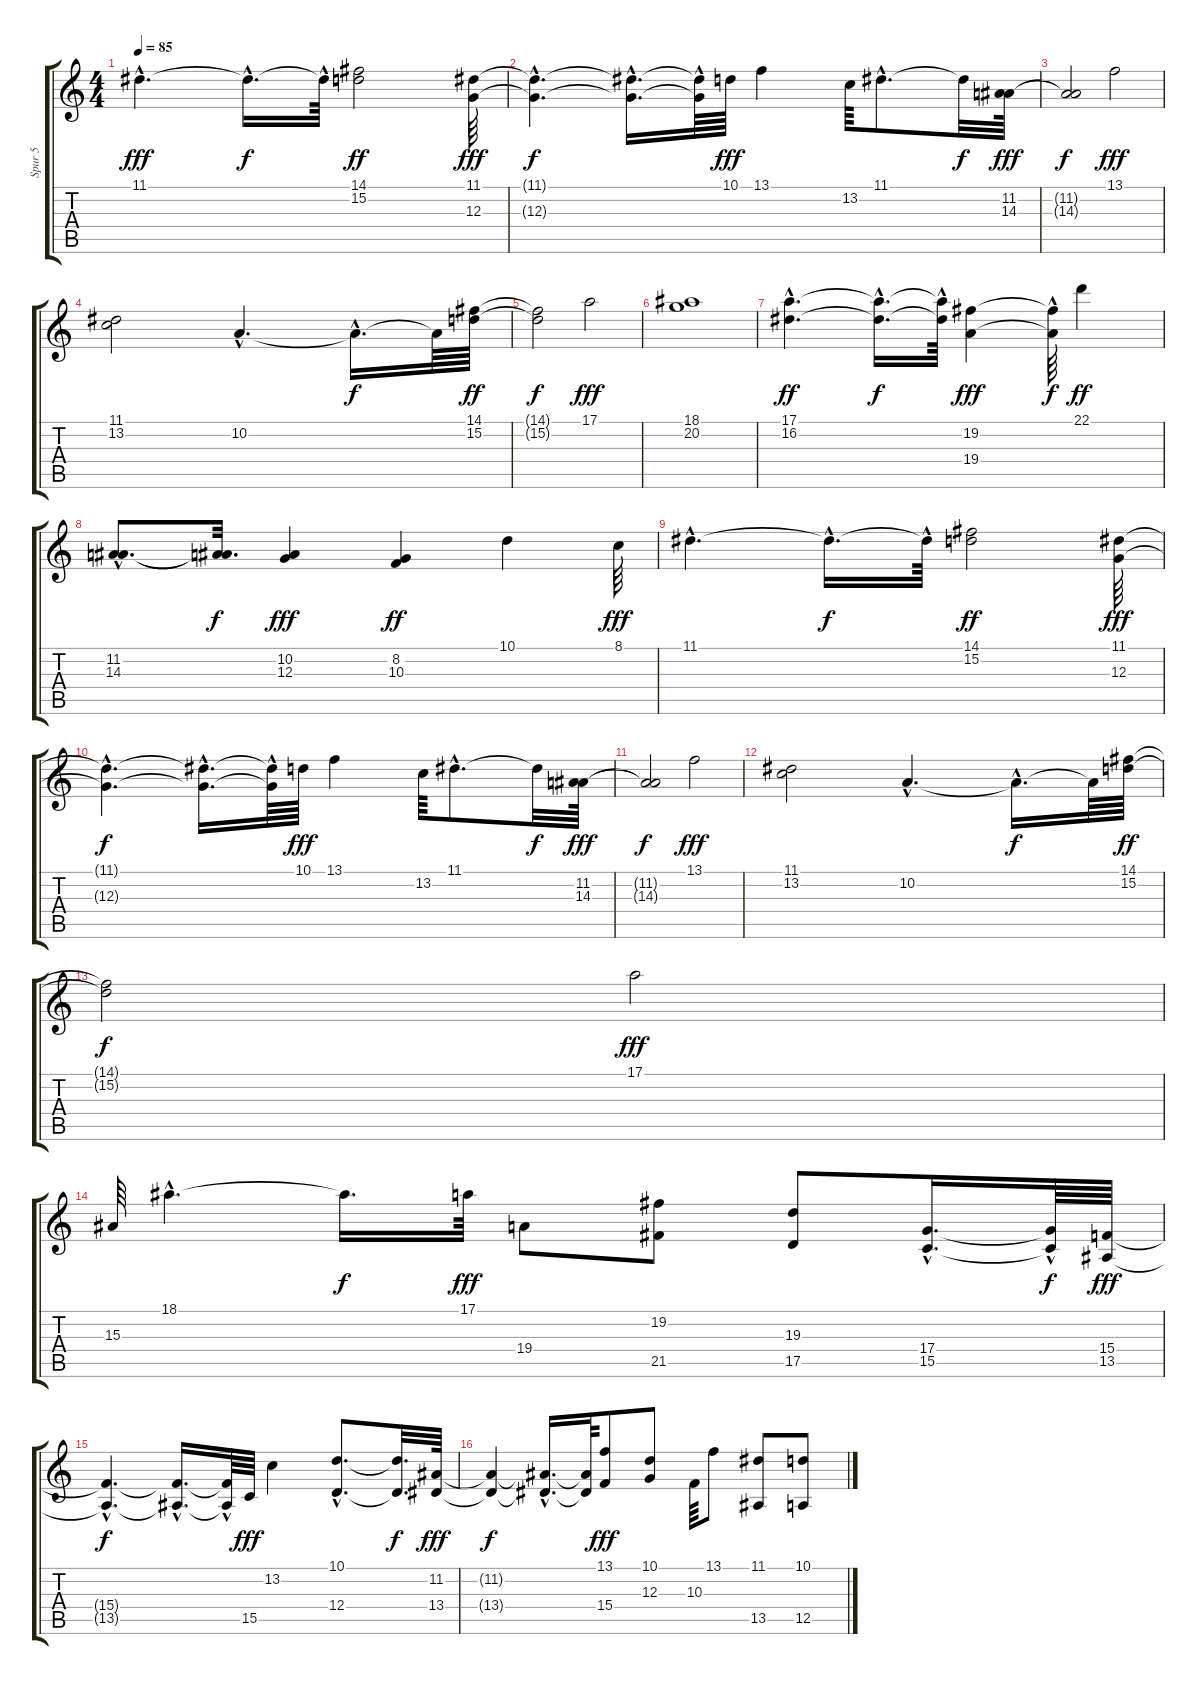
\track ("Spur 5" "Spur 5") {instrument stringensemble1}
\staff {score tabs}
\tuning (E4 B3 G3 D3 A2 E2) {hide}
\ts (4 4)
\tempo 85
\clef g2
\ks c
11.1{hac}.4{d dy fff} 11.1{hac t}.16{d dy f} 11.1{hac t}.64 (14.1 15.2).2{dy ff} (11.1 12.3).64{dy fff} |
(11.1{hac t} 12.3{hac t}).4{d dy f} (11.1{hac t} 12.3{hac t}).16{d} (11.1{hac t} 12.3{hac t}).64 10.1.64{dy fff} 13.1.4 13.2.64 11.1{hac}.8{d} 11.1{t}.32{dy f} (11.2 14.3).64{dy fff} |
(11.2{t} 14.3{t}).2{dy f} 13.1.2{dy fff} |
(11.1 13.2).2 10.2{hac}.4{d} 10.2{hac t}.16{d dy f} 10.2{t}.64 (14.1 15.2).64{dy ff} |
(14.1{t} 15.2{t}).2{dy f} 17.1.2{dy fff} |
(18.1 20.2).1 |
(17.1{hac} 16.2{hac}).4{d dy ff} (17.1{hac t} 16.2{hac t}).16{d dy f} (17.1{t} 16.2{hac t}).64 (19.2 19.4).4{dy fff} (19.2{t} 19.4{hac t}).64{dy f} 22.1.4{dy ff} |
(11.2{hac} 14.3{hac}).8{d} (11.2{t} 14.3{t}).32{d dy f} (10.2 12.3).4{dy fff} (8.2 10.3).4{dy ff} 10.1.4 8.1.64{dy fff} |
11.1{hac}.4{d} 11.1{hac t}.16{d dy f} 11.1{hac t}.64 (14.1 15.2).2{dy ff} (11.1 12.3).64{dy fff} |
(11.1{hac t} 12.3{hac t}).4{d dy f} (11.1{hac t} 12.3{hac t}).16{d} (11.1{hac t} 12.3{hac t}).64 10.1.64{dy fff} 13.1.4 13.2.64 11.1{hac}.8{d} 11.1{t}.32{dy f} (11.2 14.3).64{dy fff} |
(11.2{t} 14.3{t}).2{dy f} 13.1.2{dy fff} |
(11.1 13.2).2 10.2{hac}.4{d} 10.2{hac t}.16{d dy f} 10.2{t}.64 (14.1 15.2).64{dy ff} |
(14.1{t} 15.2{t}).2{dy f} 17.1.2{dy fff} |
15.3.64 18.1{hac}.4{d} 18.1{t}.16{d dy f} 17.1.64{dy fff} 19.4.8 (19.2 21.5).8 (19.3 17.5).8 (17.4{hac} 15.5{hac}).16{d} (17.4{hac t} 15.5{hac t}).64{dy f} (15.4 13.5).64{dy fff} |
(15.4{hac t} 13.5{hac t}).4{d dy f} (15.4{hac t} 13.5{hac t}).16{d} (15.4{hac t} 13.5{t}).64 15.5.64{dy fff} 13.2.4 (10.1{hac} 12.4{hac}).8{d} (10.1{t} 12.4{t}).32{d dy f} (11.2 13.4).64{dy fff} |
(11.2{t} 13.4{t}).4{dy f} (11.2{hac t} 13.4{hac t}).16{d} (11.2{t} 13.4{t}).64 (13.1 15.4).8{dy fff} (10.1 12.3).8 10.3.64 13.1.8 (11.1 13.5).8 (10.1 12.5).8
